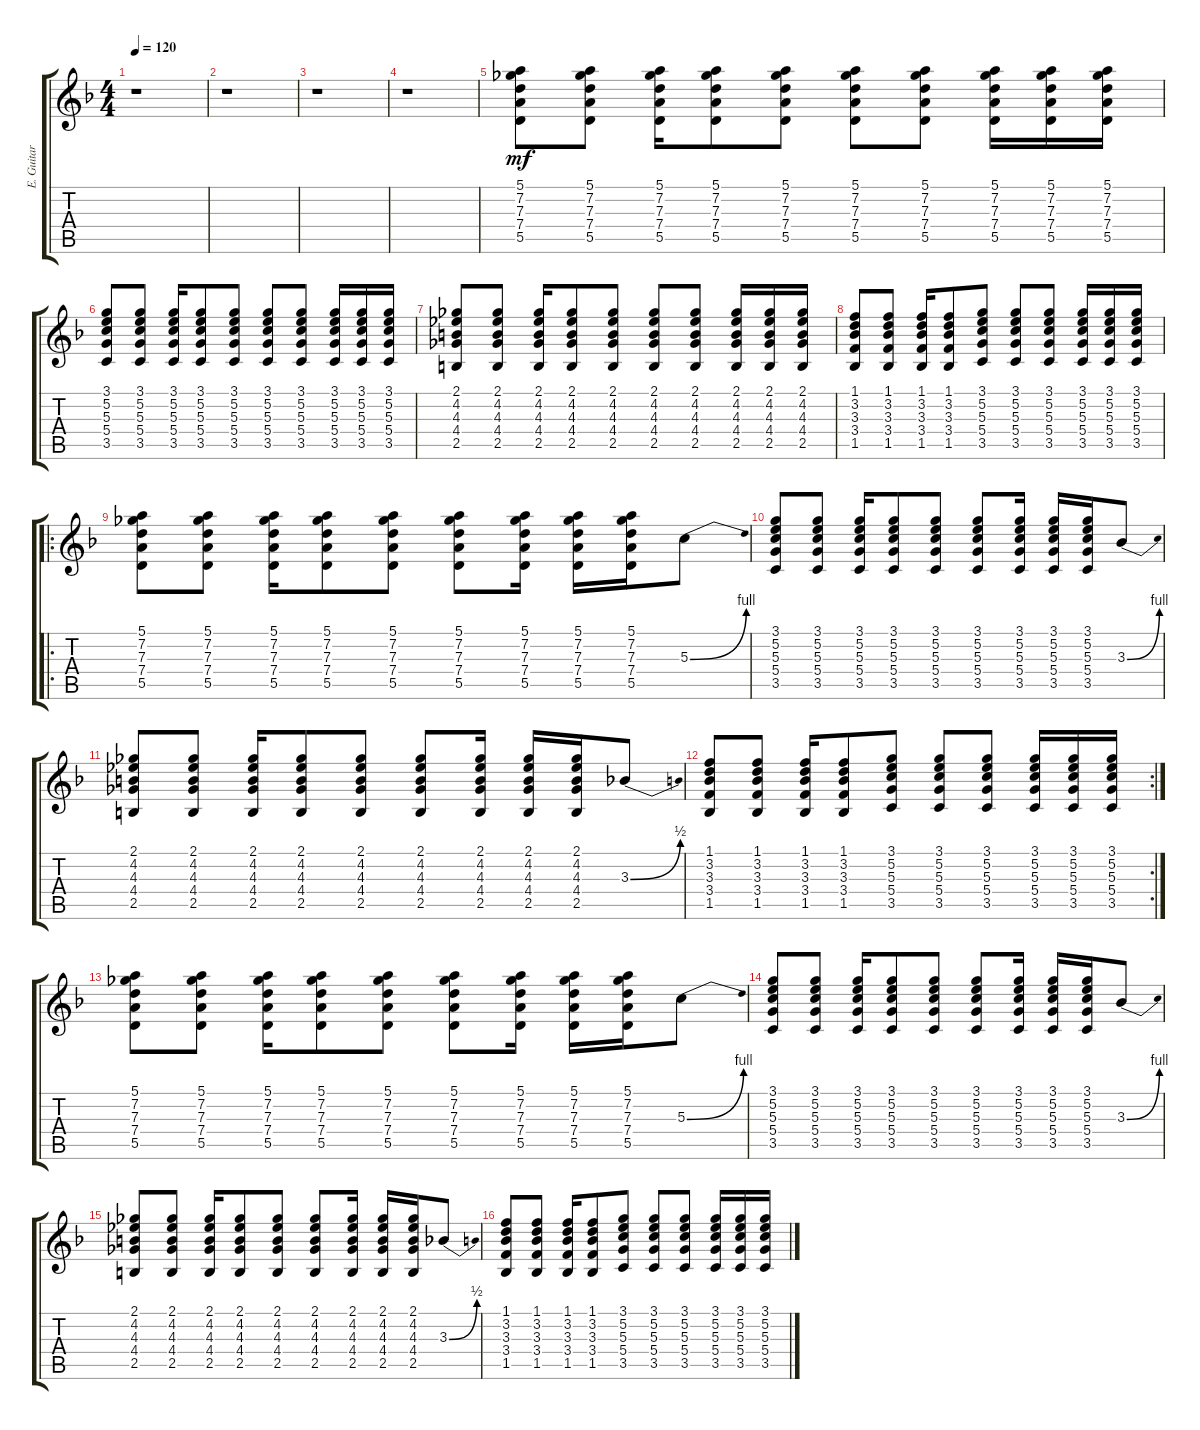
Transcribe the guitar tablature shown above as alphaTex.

\track ("E. Guitar II (rythmic)" "E. Guitar ") {instrument distortionguitar}
\staff {score tabs}
\tuning (E4 B3 G3 D3 A2 E2) {hide}
\ts (4 4)
\section ("" "")
\tempo 120
\clef g2
\ks dminor
r.1{dy mf instrument distortionguitar} |
r.1 |
r.1 |
r.1 |
(5.1 7.2 7.3 7.4 5.5).8 (5.1 7.2 7.3 7.4 5.5).8 (5.1 7.2 7.3 7.4 5.5).16 (5.1 7.2 7.3 7.4 5.5).8 (5.1 7.2 7.3 7.4 5.5).8 (5.1 7.2 7.3 7.4 5.5).8 (5.1 7.2 7.3 7.4 5.5).8 (5.1 7.2 7.3 7.4 5.5).16 (5.1 7.2 7.3 7.4 5.5).16 (5.1 7.2 7.3 7.4 5.5).16 |
(3.1 5.2 5.3 5.4 3.5).8 (3.1 5.2 5.3 5.4 3.5).8 (3.1 5.2 5.3 5.4 3.5).16 (3.1 5.2 5.3 5.4 3.5).8 (3.1 5.2 5.3 5.4 3.5).8 (3.1 5.2 5.3 5.4 3.5).8 (3.1 5.2 5.3 5.4 3.5).8 (3.1 5.2 5.3 5.4 3.5).16 (3.1 5.2 5.3 5.4 3.5).16 (3.1 5.2 5.3 5.4 3.5).16 |
(2.1 4.2 4.3 4.4 2.5).8 (2.1 4.2 4.3 4.4 2.5).8 (2.1 4.2 4.3 4.4 2.5).16 (2.1 4.2 4.3 4.4 2.5).8 (2.1 4.2 4.3 4.4 2.5).8 (2.1 4.2 4.3 4.4 2.5).8 (2.1 4.2 4.3 4.4 2.5).8 (2.1 4.2 4.3 4.4 2.5).16 (2.1 4.2 4.3 4.4 2.5).16 (2.1 4.2 4.3 4.4 2.5).16 |
(1.1 3.2 3.3 3.4 1.5).8 (1.1 3.2 3.3 3.4 1.5).8 (1.1 3.2 3.3 3.4 1.5).16 (1.1 3.2 3.3 3.4 1.5).8 (3.1 5.2 5.3 5.4 3.5).8 (3.1 5.2 5.3 5.4 3.5).8 (3.1 5.2 5.3 5.4 3.5).8 (3.1 5.2 5.3 5.4 3.5).16 (3.1 5.2 5.3 5.4 3.5).16 (3.1 5.2 5.3 5.4 3.5).16 |
\ro
\section ("" "")
(5.1 7.2 7.3 7.4 5.5).8 (5.1 7.2 7.3 7.4 5.5).8 (5.1 7.2 7.3 7.4 5.5).16 (5.1 7.2 7.3 7.4 5.5).8 (5.1 7.2 7.3 7.4 5.5).8 (5.1 7.2 7.3 7.4 5.5).8 (5.1 7.2 7.3 7.4 5.5).16 (5.1 7.2 7.3 7.4 5.5).16 (5.1 7.2 7.3 7.4 5.5).16 5.3{be (bend 0 0 60 4)}.8 |
(3.1 5.2 5.3 5.4 3.5).8 (3.1 5.2 5.3 5.4 3.5).8 (3.1 5.2 5.3 5.4 3.5).16 (3.1 5.2 5.3 5.4 3.5).8 (3.1 5.2 5.3 5.4 3.5).8 (3.1 5.2 5.3 5.4 3.5).8 (3.1 5.2 5.3 5.4 3.5).16 (3.1 5.2 5.3 5.4 3.5).16 (3.1 5.2 5.3 5.4 3.5).16 3.3{be (bend 0 0 60 4)}.8 |
(2.1 4.2 4.3 4.4 2.5).8 (2.1 4.2 4.3 4.4 2.5).8 (2.1 4.2 4.3 4.4 2.5).16 (2.1 4.2 4.3 4.4 2.5).8 (2.1 4.2 4.3 4.4 2.5).8 (2.1 4.2 4.3 4.4 2.5).8 (2.1 4.2 4.3 4.4 2.5).16 (2.1 4.2 4.3 4.4 2.5).16 (2.1 4.2 4.3 4.4 2.5).16 3.3{be (bend 0 0 60 2)}.8 |
\rc 2
(1.1 3.2 3.3 3.4 1.5).8 (1.1 3.2 3.3 3.4 1.5).8 (1.1 3.2 3.3 3.4 1.5).16 (1.1 3.2 3.3 3.4 1.5).8 (3.1 5.2 5.3 5.4 3.5).8 (3.1 5.2 5.3 5.4 3.5).8 (3.1 5.2 5.3 5.4 3.5).8 (3.1 5.2 5.3 5.4 3.5).16 (3.1 5.2 5.3 5.4 3.5).16 (3.1 5.2 5.3 5.4 3.5).16 |
\section ("" "")
(5.1 7.2 7.3 7.4 5.5).8 (5.1 7.2 7.3 7.4 5.5).8 (5.1 7.2 7.3 7.4 5.5).16 (5.1 7.2 7.3 7.4 5.5).8 (5.1 7.2 7.3 7.4 5.5).8 (5.1 7.2 7.3 7.4 5.5).8 (5.1 7.2 7.3 7.4 5.5).16 (5.1 7.2 7.3 7.4 5.5).16 (5.1 7.2 7.3 7.4 5.5).16 5.3{be (bend 0 0 60 4)}.8 |
(3.1 5.2 5.3 5.4 3.5).8 (3.1 5.2 5.3 5.4 3.5).8 (3.1 5.2 5.3 5.4 3.5).16 (3.1 5.2 5.3 5.4 3.5).8 (3.1 5.2 5.3 5.4 3.5).8 (3.1 5.2 5.3 5.4 3.5).8 (3.1 5.2 5.3 5.4 3.5).16 (3.1 5.2 5.3 5.4 3.5).16 (3.1 5.2 5.3 5.4 3.5).16 3.3{be (bend 0 0 60 4)}.8 |
(2.1 4.2 4.3 4.4 2.5).8 (2.1 4.2 4.3 4.4 2.5).8 (2.1 4.2 4.3 4.4 2.5).16 (2.1 4.2 4.3 4.4 2.5).8 (2.1 4.2 4.3 4.4 2.5).8 (2.1 4.2 4.3 4.4 2.5).8 (2.1 4.2 4.3 4.4 2.5).16 (2.1 4.2 4.3 4.4 2.5).16 (2.1 4.2 4.3 4.4 2.5).16 3.3{be (bend 0 0 60 2)}.8 |
(1.1 3.2 3.3 3.4 1.5).8 (1.1 3.2 3.3 3.4 1.5).8 (1.1 3.2 3.3 3.4 1.5).16 (1.1 3.2 3.3 3.4 1.5).8 (3.1 5.2 5.3 5.4 3.5).8 (3.1 5.2 5.3 5.4 3.5).8 (3.1 5.2 5.3 5.4 3.5).8 (3.1 5.2 5.3 5.4 3.5).16 (3.1 5.2 5.3 5.4 3.5).16 (3.1 5.2 5.3 5.4 3.5).16
